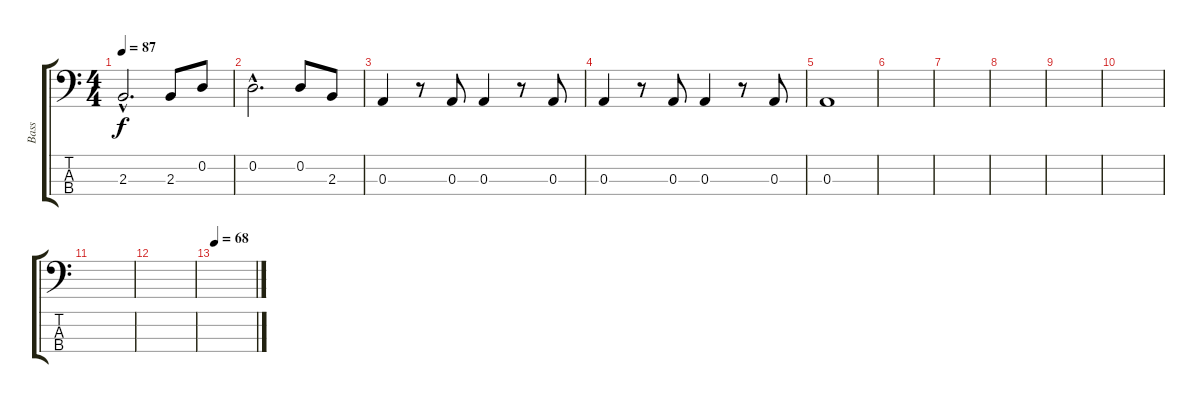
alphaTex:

\track ("Bass" "Bass") {instrument electricbassfinger}
\staff {score tabs}
\tuning (G2 D2 A1 E1) {hide}
\ts (4 4)
\tempo 87
\clef f4
\ks c
2.3{hac}.2{d dy f} 2.3.8 0.2.8 |
0.2{hac}.2{d} 0.2.8 2.3.8 |
0.3.4 r.8 0.3.8 0.3.4 r.8 0.3.8 |
0.3.4 r.8 0.3.8 0.3.4 r.8 0.3.8 |
0.3.1 |
|
|
|
|
|
|
|
\tempo 68
